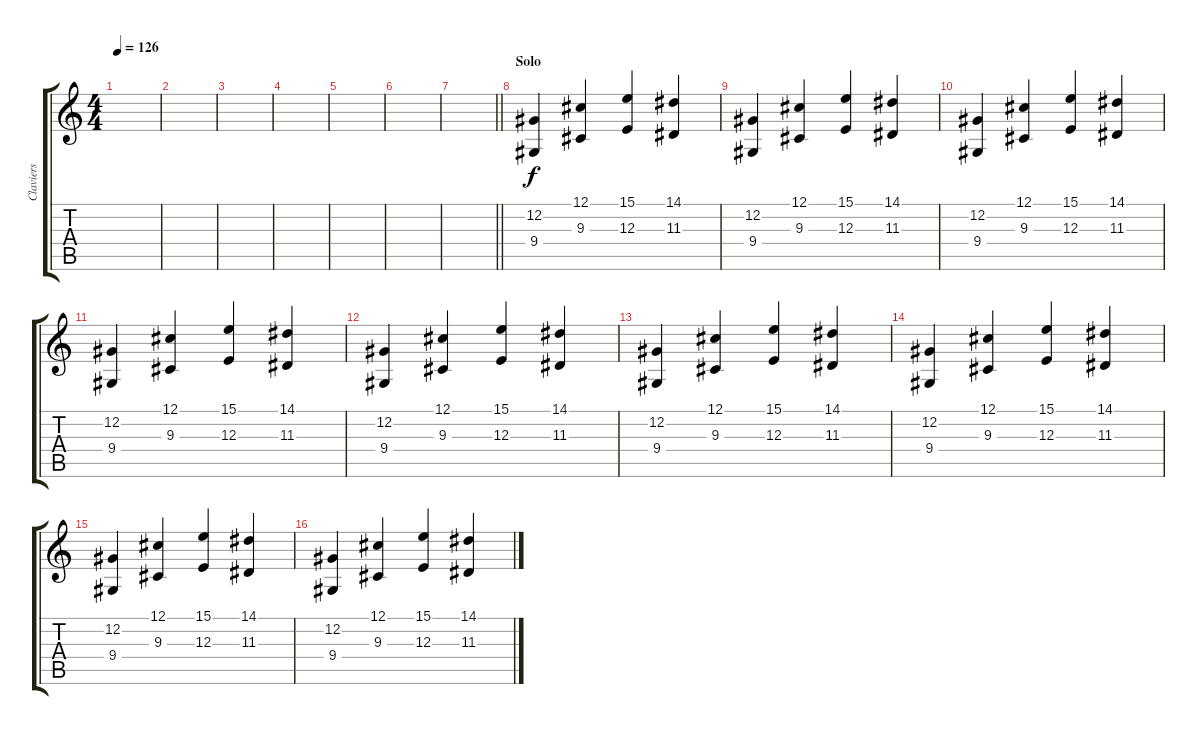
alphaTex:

\track ("Claviers" "Claviers") {instrument stringensemble1}
\staff {score tabs}
\tuning (Db4 Ab3 E3 B2 Gb2 Db2) {hide}
\ts (4 4)
\tempo 126
\clef g2
\ks c
|
|
|
|
|
|
\barLineRight lightlight
|
\section ("" "Solo")
(12.2 9.4).4 (12.1 9.3).4 (15.1 12.3).4 (14.1 11.3).4 |
(12.2 9.4).4 (12.1 9.3).4 (15.1 12.3).4 (14.1 11.3).4 |
(12.2 9.4).4 (12.1 9.3).4 (15.1 12.3).4 (14.1 11.3).4 |
(12.2 9.4).4 (12.1 9.3).4 (15.1 12.3).4 (14.1 11.3).4 |
(12.2 9.4).4 (12.1 9.3).4 (15.1 12.3).4 (14.1 11.3).4 |
(12.2 9.4).4 (12.1 9.3).4 (15.1 12.3).4 (14.1 11.3).4 |
(12.2 9.4).4 (12.1 9.3).4 (15.1 12.3).4 (14.1 11.3).4 |
(12.2 9.4).4 (12.1 9.3).4 (15.1 12.3).4 (14.1 11.3).4 |
(12.2 9.4).4 (12.1 9.3).4 (15.1 12.3).4 (14.1 11.3).4
